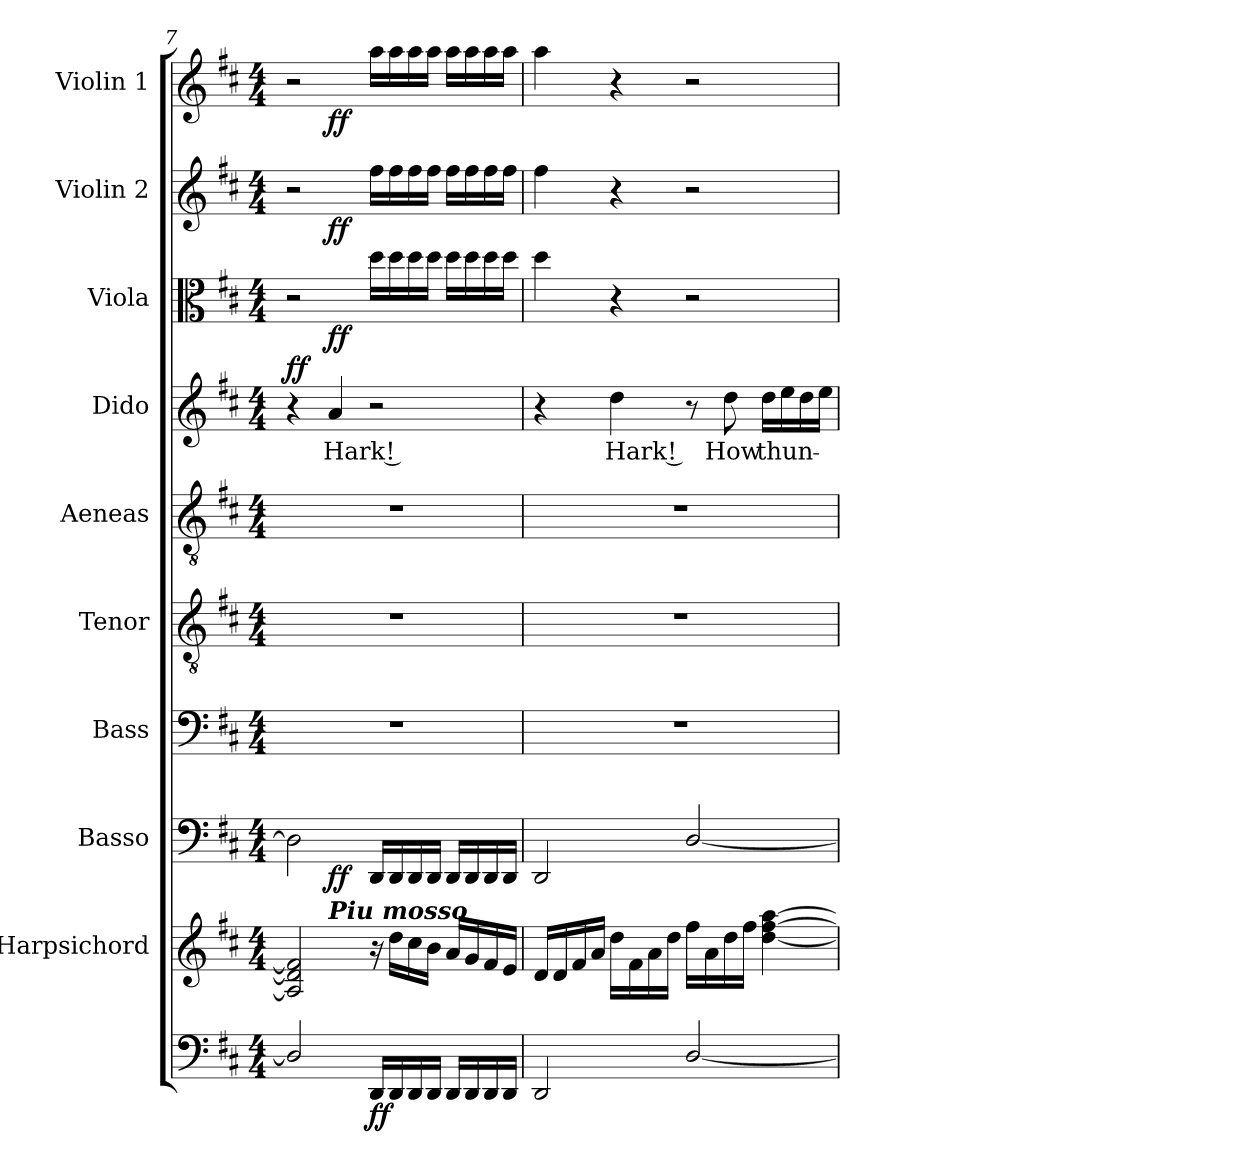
**kern	**dynam	**kern	**kern	**dynam	**kern	**kern	**kern	**kern	**text	**dynam	**kern	**dynam	**kern	**dynam	**kern	**dynam
*part10	*part10	*part9	*part8	*part8	*part7	*part6	*part5	*part4	*part4	*part4	*part3	*part3	*part2	*part2	*part1	*part1
*staff10	*staff10	*staff9	*staff8	*staff8	*staff7	*staff6	*staff5	*staff4	*staff4	*staff4	*staff3	*staff3	*staff2	*staff2	*staff1	*staff1
*	*	*I"Harpsichord	*I"Basso	*	*I"Bass	*I"Tenor	*I"Aeneas	*I"Dido	*	*	*I"Viola	*	*I"Violin 2	*	*I"Violin 1	*
*	*	*	*	*	*I'B.	*I'T.	*	*	*	*	*I'Vla.	*	*I'Vln. 2	*	*I'Vln. 1	*
*clefF4	*	*clefG2	*clefF4	*	*clefF4	*clefGv2	*clefGv2	*clefG2	*	*	*clefC3	*	*clefG2	*	*clefG2	*
*	*	*	*	*	*	*ITrd7c12	*ITrd-7c-12	*	*	*	*	*	*	*	*	*
*k[f#c#]	*	*k[f#c#]	*k[f#c#]	*	*k[f#c#]	*k[f#c#]	*k[f#c#]	*k[f#c#]	*	*	*k[f#c#]	*	*k[f#c#]	*	*k[f#c#]	*
*D:	*	*D:	*D:	*	*D:	*D:	*D:	*D:	*	*	*D:	*	*D:	*	*D:	*
*M4/4	*	*M4/4	*M4/4	*	*M4/4	*M4/4	*M4/4	*M4/4	*	*	*M4/4	*	*M4/4	*	*M4/4	*
=7	=7	=7	=7	=7	=7	=7	=7	=7	=7	=7	=7	=7	=7	=7	=7	=7
*	*	*^	*^	*	*	*	*	*	*	*	*^	*	*^	*	*^	*
2Di/]	.	2Ai/] 2di] 2f#i]	4ryy	2Di\]	4ryy	.	1r	1r	1r	4r	.	ff	2r	4ryy	.	2r	4ryy	.	2r	4ryy	.
!	!	!	!LO:TX:a:Bi:t=Piu mosso	!	!	!	!	!	!	!	!	!	!	!	!	!	!	!	!	!	!
!	!	!	!	!	!	!	!	!	!	!	!LO:LY:b:color=#000000	!	!	!	!	!	!	!	!	!	!
.	.	.	2.ryy	.	2.ryy	ff	.	.	.	4ai/	Hark !	.	.	2.ryy	ff	.	2.ryy	ff	.	2.ryy	ff
16DDi/LL	ff	16r	.	16DDi/LL	.	.	.	.	.	2r	.	.	16ddi\LL	.	.	16ff#i\LL	.	.	16aai\LL	.	.
16DDi/	.	16ddi\LL	.	16DDi/	.	.	.	.	.	.	.	.	16ddi\	.	.	16ff#i\	.	.	16aai\	.	.
16DDi/	.	16cc#i\	.	16DDi/	.	.	.	.	.	.	.	.	16ddi\	.	.	16ff#i\	.	.	16aai\	.	.
16DDi/JJ	.	16bi\JJ	.	16DDi/JJ	.	.	.	.	.	.	.	.	16ddi\JJ	.	.	16ff#i\JJ	.	.	16aai\JJ	.	.
16DDi/LL	.	16ai/LL	.	16DDi/LL	.	.	.	.	.	.	.	.	16ddi\LL	.	.	16ff#i\LL	.	.	16aai\LL	.	.
16DDi/	.	16gi/	.	16DDi/	.	.	.	.	.	.	.	.	16ddi\	.	.	16ff#i\	.	.	16aai\	.	.
16DDi/	.	16f#i/	.	16DDi/	.	.	.	.	.	.	.	.	16ddi\	.	.	16ff#i\	.	.	16aai\	.	.
16DDi/JJ	.	16ei/JJ	.	16DDi/JJ	.	.	.	.	.	.	.	.	16ddi\JJ	.	.	16ff#i\JJ	.	.	16aai\JJ	.	.
*	*	*v	*v	*	*	*	*	*	*	*	*	*	*v	*v	*	*v	*v	*	*v	*v	*
*	*	*	*v	*v	*	*	*	*	*	*	*	*	*	*	*	*	*
!!LO:PB:g=z
=8	=8	=8	=8	=8	=8	=8	=8	=8	=8	=8	=8	=8	=8	=8	=8	=8
2DDi/	.	16di/LL	2DDi/	.	1r	1r	1r	4r	.	.	4ddi\	.	4ff#i\	.	4aai\	.
.	.	16di/	.	.	.	.	.	.	.	.	.	.	.	.	.	.
.	.	16f#i/	.	.	.	.	.	.	.	.	.	.	.	.	.	.
.	.	16ai/JJ	.	.	.	.	.	.	.	.	.	.	.	.	.	.
!	!	!	!	!	!	!	!	!	!LO:LY:b:color=#000000	!	!	!	!	!	!	!
.	.	16ddi\LL	.	.	.	.	.	4ddi\	Hark !	.	4r	.	4r	.	4r	.
.	.	16f#i\	.	.	.	.	.	.	.	.	.	.	.	.	.	.
.	.	16ai\	.	.	.	.	.	.	.	.	.	.	.	.	.	.
.	.	16ddi\JJ	.	.	.	.	.	.	.	.	.	.	.	.	.	.
[2Di/	.	16ff#i\LL	[2Di/	.	.	.	.	8r	.	.	2r	.	2r	.	2r	.
.	.	16ai\	.	.	.	.	.	.	.	.	.	.	.	.	.	.
!	!	!	!	!	!	!	!	!	!LO:LY:b:color=#000000	!	!	!	!	!	!	!
.	.	16ddi\	.	.	.	.	.	8ddi\	How	.	.	.	.	.	.	.
.	.	16ff#i\JJ	.	.	.	.	.	.	.	.	.	.	.	.	.	.
!	!	!	!	!	!	!	!	!	!LO:LY:b:color=#000000	!	!	!	!	!	!	!
.	.	[4ddi\ [4ff#i [4aai	.	.	.	.	.	16ddi\LL	thun-	.	.	.	.	.	.	.
.	.	.	.	.	.	.	.	16eei\	.	.	.	.	.	.	.	.
.	.	.	.	.	.	.	.	16ddi\	.	.	.	.	.	.	.	.
.	.	.	.	.	.	.	.	16eei\JJ	.	.	.	.	.	.	.	.
=	=	=	=	=	=	=	=	=	=	=	=	=	=	=	=	=
*-	*-	*-	*-	*-	*-	*-	*-	*-	*-	*-	*-	*-	*-	*-	*-	*-
